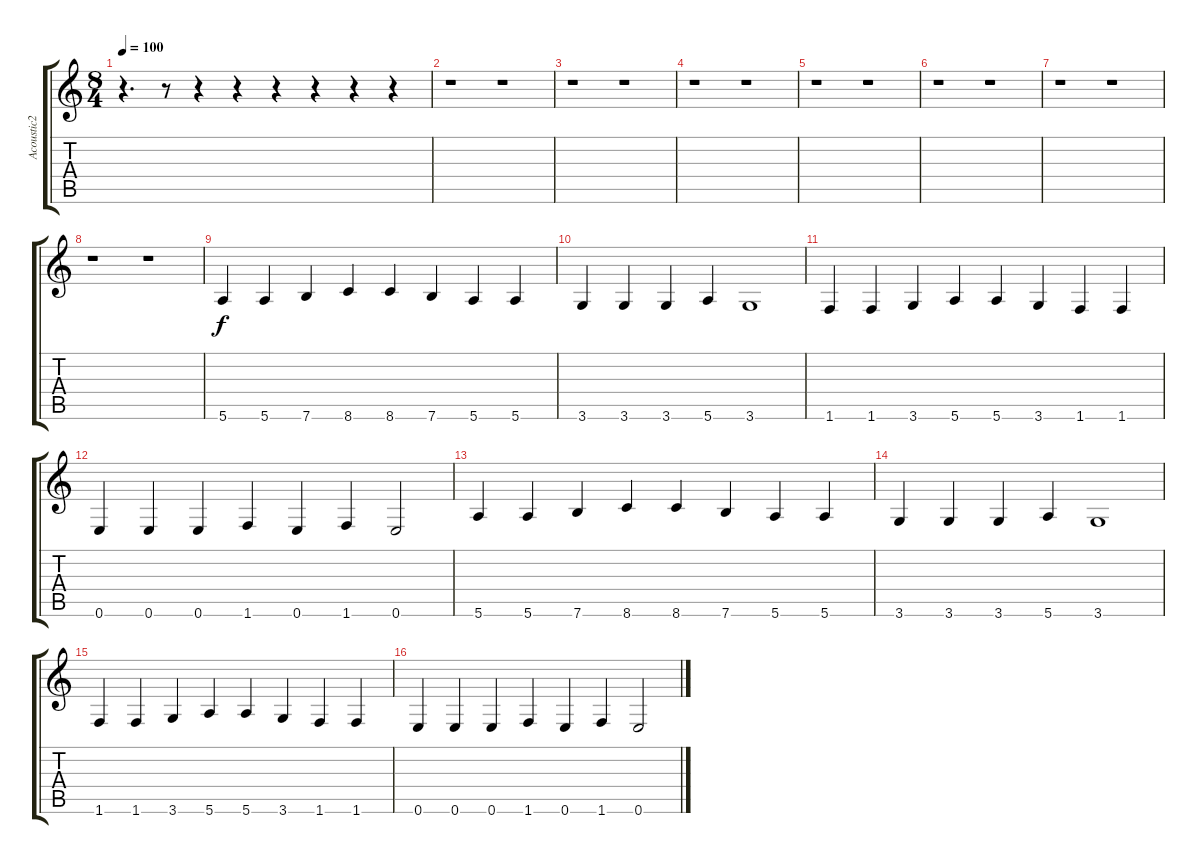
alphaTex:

\track ("Acoustic2" "Acoustic2") {instrument acousticguitarnylon}
\staff {score tabs}
\tuning (E4 B3 G3 D3 A2 E2) {hide}
\ts (8 4)
\tempo 100
\clef g2
\ks c
r.4{d dy f} r.8 r.4 r.4 r.4 r.4 r.4 r.4 |
r.1 r.1 |
r.1 r.1 |
r.1 r.1 |
r.1 r.1 |
r.1 r.1 |
r.1 r.1 |
r.1 r.1 |
5.6.4{volume 16} 5.6.4 7.6.4 8.6.4 8.6.4 7.6.4 5.6.4 5.6.4 |
3.6.4 3.6.4 3.6.4 5.6.4 3.6.1 |
1.6.4 1.6.4 3.6.4 5.6.4 5.6.4 3.6.4 1.6.4 1.6.4 |
0.6.4 0.6.4 0.6.4 1.6.4 0.6.4 1.6.4 0.6.2 |
5.6.4{volume 16} 5.6.4 7.6.4 8.6.4 8.6.4 7.6.4 5.6.4 5.6.4 |
3.6.4 3.6.4 3.6.4 5.6.4 3.6.1 |
1.6.4 1.6.4 3.6.4 5.6.4 5.6.4 3.6.4 1.6.4 1.6.4 |
0.6.4 0.6.4 0.6.4 1.6.4 0.6.4 1.6.4 0.6.2
